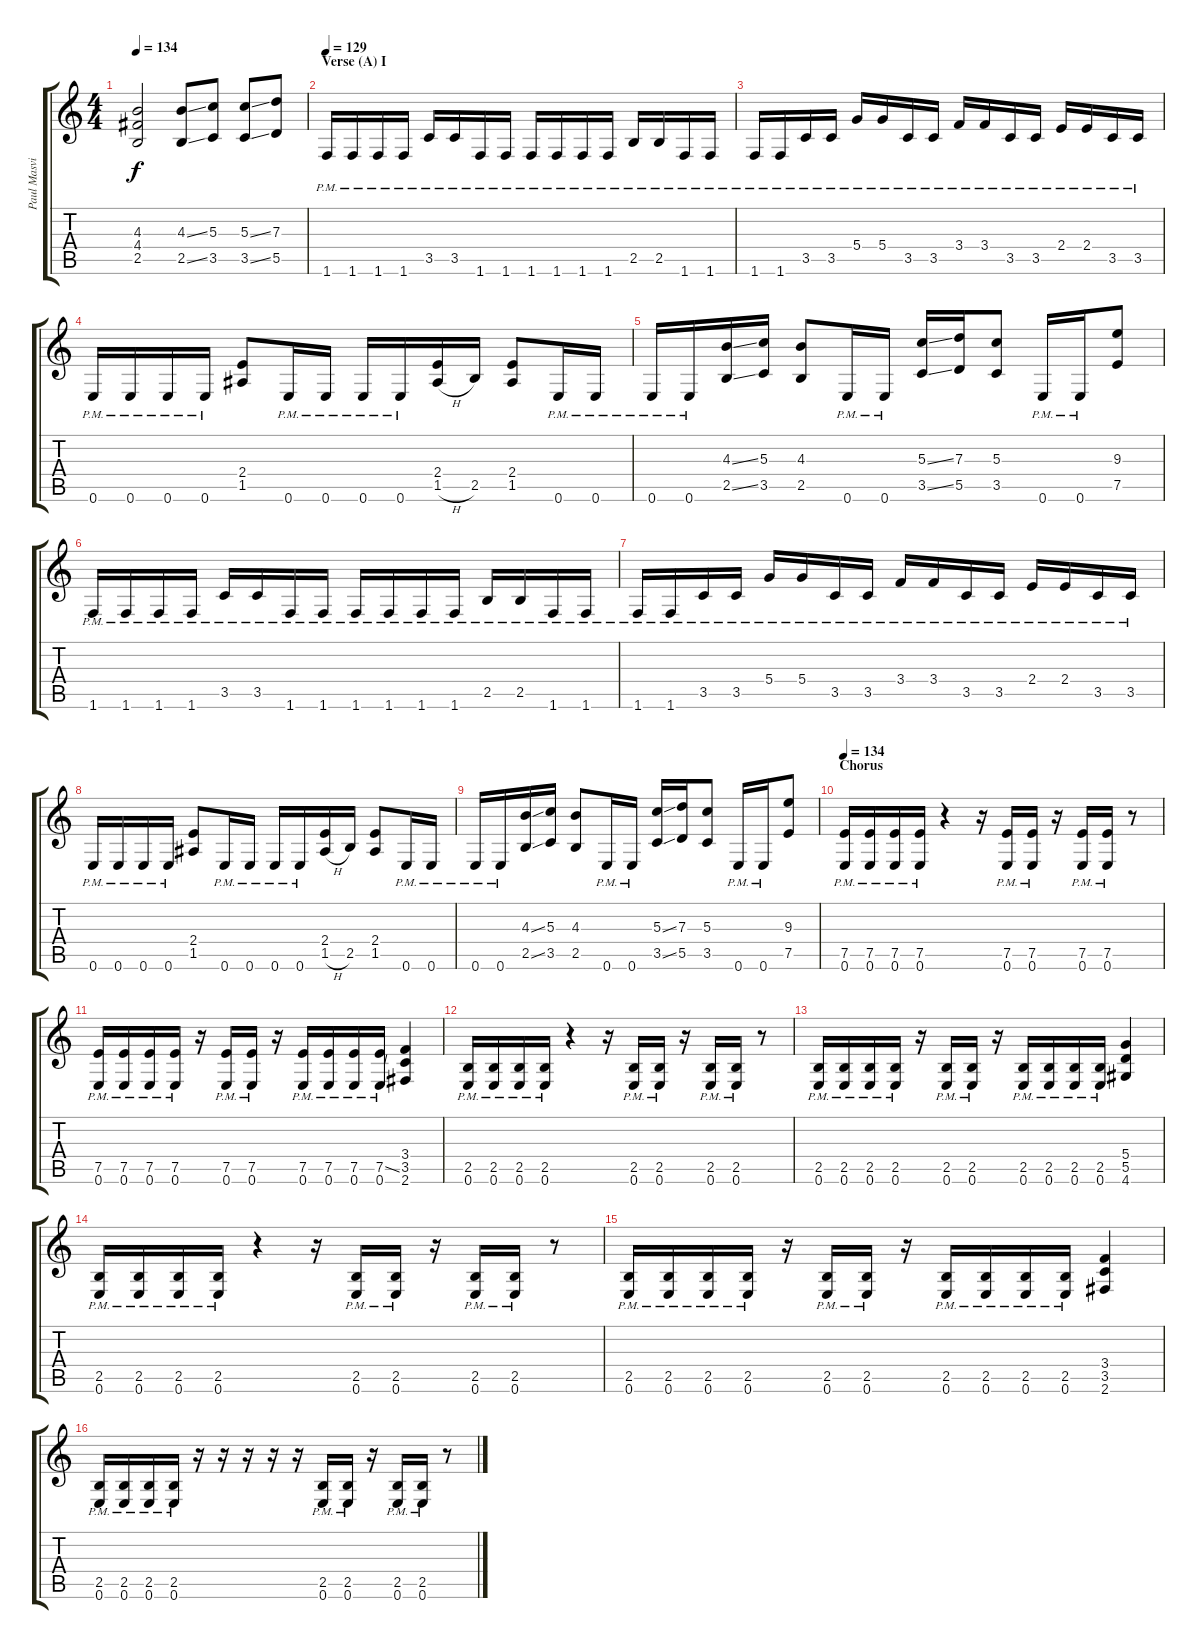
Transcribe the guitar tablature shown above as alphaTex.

\track ("Paul Masvidal (distortion)" "Paul Masvi") {instrument distortionguitar}
\staff {score tabs}
\tuning (E4 B3 G3 D3 A2 E2) {hide}
\ts (4 4)
\tempo 134
\clef g2
\ks c
(4.3{t} 4.4{t} 2.5{t}).2{dy f} (4.3{ss} 2.5{ss}).8 (5.3 3.5).8 (5.3{ss} 3.5{ss}).8 (7.3 5.5).8 |
\section ("" "Verse (A) I")
\tempo 129
1.6{pm}.16 1.6{pm}.16 1.6{pm}.16 1.6{pm}.16 3.5{pm}.16 3.5{pm}.16 1.6{pm}.16 1.6{pm}.16 1.6{pm}.16 1.6{pm}.16 1.6{pm}.16 1.6{pm}.16 2.5{pm}.16 2.5{pm}.16 1.6{pm}.16 1.6{pm}.16 |
1.6{pm}.16 1.6{pm}.16 3.5{pm}.16 3.5{pm}.16 5.4{pm}.16 5.4{pm}.16 3.5{pm}.16 3.5{pm}.16 3.4{pm}.16 3.4{pm}.16 3.5{pm}.16 3.5{pm}.16 2.4{pm}.16 2.4{pm}.16 3.5{pm}.16 3.5{pm}.16 |
0.6{pm}.16 0.6{pm}.16 0.6{pm}.16 0.6{pm}.16 (2.4 1.5).8 0.6{pm}.16 0.6{pm}.16 0.6{pm}.16 0.6{pm}.16 (2.4 1.5{h}).16 2.5.16 (2.4 1.5).8 0.6{pm}.16 0.6{pm}.16 |
0.6{pm}.16 0.6{pm}.16 (4.3{ss} 2.5{ss}).16 (5.3 3.5).16 (4.3 2.5).8 0.6{pm}.16 0.6{pm}.16 (5.3{ss} 3.5{ss}).16 (7.3 5.5).16 (5.3 3.5).8 0.6{pm}.16 0.6{pm}.16 (9.3 7.5).8 |
1.6{pm}.16 1.6{pm}.16 1.6{pm}.16 1.6{pm}.16 3.5{pm}.16 3.5{pm}.16 1.6{pm}.16 1.6{pm}.16 1.6{pm}.16 1.6{pm}.16 1.6{pm}.16 1.6{pm}.16 2.5{pm}.16 2.5{pm}.16 1.6{pm}.16 1.6{pm}.16 |
1.6{pm}.16 1.6{pm}.16 3.5{pm}.16 3.5{pm}.16 5.4{pm}.16 5.4{pm}.16 3.5{pm}.16 3.5{pm}.16 3.4{pm}.16 3.4{pm}.16 3.5{pm}.16 3.5{pm}.16 2.4{pm}.16 2.4{pm}.16 3.5{pm}.16 3.5{pm}.16 |
0.6{pm}.16 0.6{pm}.16 0.6{pm}.16 0.6{pm}.16 (2.4 1.5).8 0.6{pm}.16 0.6{pm}.16 0.6{pm}.16 0.6{pm}.16 (2.4 1.5{h}).16 2.5.16 (2.4 1.5).8 0.6{pm}.16 0.6{pm}.16 |
0.6{pm}.16 0.6{pm}.16 (4.3{ss} 2.5{ss}).16 (5.3 3.5).16 (4.3 2.5).8 0.6{pm}.16 0.6{pm}.16 (5.3{ss} 3.5{ss}).16 (7.3 5.5).16 (5.3 3.5).8 0.6{pm}.16 0.6{pm}.16 (9.3 7.5).8 |
\section ("" "Chorus")
\tempo 134
(7.5{pm} 0.6{pm}).16 (7.5{pm} 0.6{pm}).16 (7.5{pm} 0.6{pm}).16 (7.5{pm} 0.6{pm}).16 r.4 r.16 (7.5{pm} 0.6{pm}).16 (7.5{pm} 0.6{pm}).16 r.16 (7.5{pm} 0.6{pm}).16 (7.5{pm} 0.6{pm}).16 r.8 |
(7.5{pm} 0.6{pm}).16 (7.5{pm} 0.6{pm}).16 (7.5{pm} 0.6{pm}).16 (7.5{pm} 0.6{pm}).16 r.16 (7.5{pm} 0.6{pm}).16 (7.5{pm} 0.6{pm}).16 r.16 (7.5{pm} 0.6{pm}).16 (7.5{pm} 0.6{pm}).16 (7.5{pm} 0.6{pm}).16 (7.5{ss pm} 0.6{pm}).16 (3.4 3.5 2.6).4 |
(2.5{pm} 0.6{pm}).16 (2.5{pm} 0.6{pm}).16 (2.5{pm} 0.6{pm}).16 (2.5{pm} 0.6{pm}).16 r.4 r.16 (2.5{pm} 0.6{pm}).16 (2.5{pm} 0.6{pm}).16 r.16 (2.5{pm} 0.6{pm}).16 (2.5{pm} 0.6{pm}).16 r.8 |
(2.5{pm} 0.6{pm}).16 (2.5{pm} 0.6{pm}).16 (2.5{pm} 0.6{pm}).16 (2.5{pm} 0.6{pm}).16 r.16 (2.5{pm} 0.6{pm}).16 (2.5{pm} 0.6{pm}).16 r.16 (2.5{pm} 0.6{pm}).16 (2.5{pm} 0.6{pm}).16 (2.5{pm} 0.6{pm}).16 (2.5{pm} 0.6{pm}).16 (5.4 5.5 4.6).4 |
(2.5{pm} 0.6{pm}).16 (2.5{pm} 0.6{pm}).16 (2.5{pm} 0.6{pm}).16 (2.5{pm} 0.6{pm}).16 r.4 r.16 (2.5{pm} 0.6{pm}).16 (2.5{pm} 0.6{pm}).16 r.16 (2.5{pm} 0.6{pm}).16 (2.5{pm} 0.6{pm}).16 r.8 |
(2.5{pm} 0.6{pm}).16 (2.5{pm} 0.6{pm}).16 (2.5{pm} 0.6{pm}).16 (2.5{pm} 0.6{pm}).16 r.16 (2.5{pm} 0.6{pm}).16 (2.5{pm} 0.6{pm}).16 r.16 (2.5{pm} 0.6{pm}).16 (2.5{pm} 0.6{pm}).16 (2.5{pm} 0.6{pm}).16 (2.5{pm} 0.6{pm}).16 (3.4 3.5 2.6).4 |
(2.5{pm} 0.6{pm}).16 (2.5{pm} 0.6{pm}).16 (2.5{pm} 0.6{pm}).16 (2.5{pm} 0.6{pm}).16 r.16 r.16 r.16 r.16 r.16 (2.5{pm} 0.6{pm}).16 (2.5{pm} 0.6{pm}).16 r.16 (2.5{pm} 0.6{pm}).16 (2.5{pm} 0.6{pm}).16 r.8
